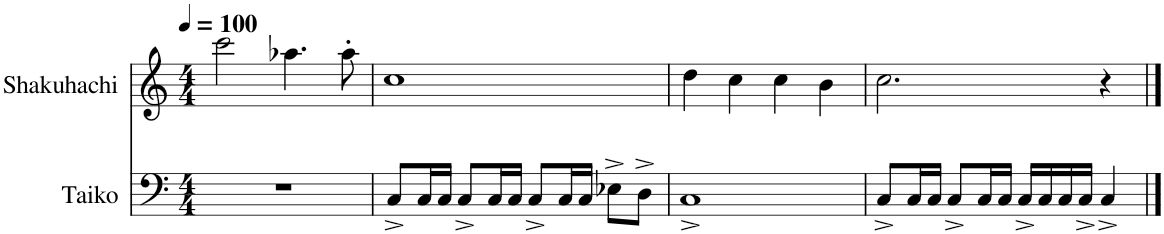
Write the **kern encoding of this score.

**kern	**kern
*part2	*part1
*staff2	*staff1
*I"Taiko	*I"Shakuhachi
*I'Tko.	*I'Shk.
*clefF4	*clefG2
*k[]	*k[]
*M4/4	*M4/4
*MM100	*MM100
=1	=1
1r	2ccc\
.	4.aa-X\
.	8aa-'\
=2	=2
8C^/L	1cc
16C/L	.
16C/JJ	.
8C^/L	.
16C/L	.
16C/JJ	.
8C^/L	.
16C/L	.
16C/JJ	.
8E-X^\L	.
8D^\J	.
=3	=3
1C^	4dd\
.	4cc\
.	4cc\
.	4b\
=4	=4
8C^/L	2.cc\
16C/L	.
16C/JJ	.
8C^/L	.
16C/L	.
16C/JJ	.
16C^/LL	.
16C/	.
16C/	.
16C^/JJ	.
4C^/	4r
==	==
*-	*-
